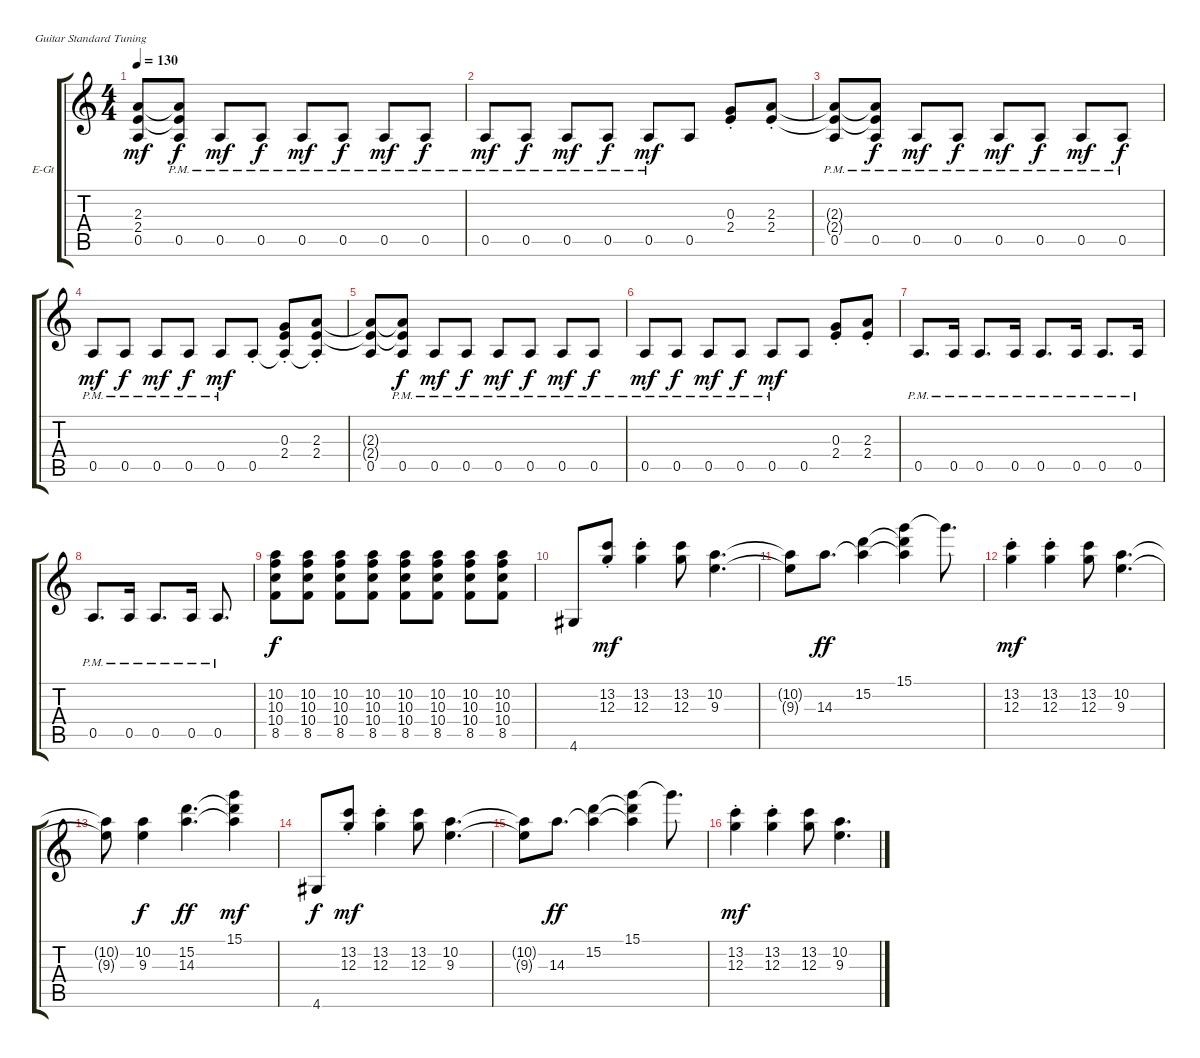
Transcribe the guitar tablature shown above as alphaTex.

\defaultSystemsLayout 4
\bracketExtendMode groupsimilarinstruments
\firstSystemTrackNameOrientation horizontal
\otherSystemsTrackNameOrientation horizontal
\track ("Ю. Каспарян " "E-Gt") {instrument overdrivenguitar}
\staff {score tabs}
\tuning (E4 B3 G3 D3 A2 E2)
\ts (4 4)
\tempo 130
\clef g2
\ks c
(0.5 2.4{t} 2.3{t}).8{dy mf} (0.5{pm} 2.3{t} 2.4{t}).8{dy f} 0.5{pm}.8{dy mf} 0.5{pm}.8{dy f} 0.5{pm}.8{dy mf} 0.5{pm}.8{dy f} 0.5{pm}.8{dy mf} 0.5{pm}.8{dy f} |
0.5{pm}.8{dy mf} 0.5{pm}.8{dy f} 0.5{pm}.8{dy mf} 0.5{pm}.8{dy f} 0.5{pm}.8{dy mf} 0.5.8 (2.4{st} 0.3{st}).8 (2.4{st} 2.3{st}).8 |
(0.5{pm} 2.4{t} 2.3{t}).8 (0.5{pm} 2.3{t} 2.4{t}).8{dy f} 0.5{pm}.8{dy mf} 0.5{pm}.8{dy f} 0.5{pm}.8{dy mf} 0.5{pm}.8{dy f} 0.5{pm}.8{dy mf} 0.5{pm}.8{dy f} |
0.5{pm}.8{dy mf} 0.5{pm}.8{dy f} 0.5{pm}.8{dy mf} 0.5{pm}.8{dy f} 0.5{pm}.8{dy mf} 0.5{st}.8 (2.4{st} 0.3{st} 0.5{st t}).8 (2.4{st} 2.3{st} 0.5{t}).8 |
(0.5 2.4{t} 2.3{t}).8 (0.5{pm} 2.3{t} 2.4{t}).8{dy f} 0.5{pm}.8{dy mf} 0.5{pm}.8{dy f} 0.5{pm}.8{dy mf} 0.5{pm}.8{dy f} 0.5{pm}.8{dy mf} 0.5{pm}.8{dy f} |
0.5{pm}.8{dy mf} 0.5{pm}.8{dy f} 0.5{pm}.8{dy mf} 0.5{pm}.8{dy f} 0.5{pm}.8{dy mf} 0.5.8 (2.4{st} 0.3{st}).8 (2.4{st} 2.3{st}).8 |
0.5{pm}.8{d} 0.5{pm}.16 0.5{pm}.8{d} 0.5{pm}.16 0.5{pm}.8{d} 0.5{pm}.16 0.5{pm}.8{d} 0.5{pm}.16 |
0.5{pm}.8{d} 0.5{pm}.16 0.5{pm}.8{d} 0.5{pm}.16 0.5{pm}.8{d} |
(8.5 10.4 10.3 10.2).8{dy f} (8.5 10.4 10.3 10.2).8 (8.5 10.4 10.3 10.2).8 (8.5 10.4 10.3 10.2).8 (8.5 10.4 10.3 10.2).8 (8.5 10.4 10.3 10.2).8 (8.5 10.4 10.3 10.2).8 (8.5 10.4 10.3 10.2).8 |
4.6.8 (13.2{st} 12.3{st}).8{dy mf} (13.2{st} 12.3{st}).4 (13.2 12.3).8 (10.2 9.3).4{d} |
(10.2{t} 9.3{t}).8 14.3.8{d dy ff} (15.2 14.3{t}).4 (15.1 14.3{t} 15.2{t}).4 15.1{t}.8{d} |
(13.2{st} 12.3{st}).4{dy mf} (13.2{st} 12.3{st}).4 (13.2 12.3).8 (10.2 9.3).4{d} |
(10.2{t} 9.3{t}).8 (10.2 9.3).4{dy f} (15.2 14.3).4{d dy ff} (15.2{t} 14.3{t} 15.1).4{dy mf} |
4.6.8{dy f} (13.2{st} 12.3{st}).8{dy mf} (13.2{st} 12.3{st}).4 (13.2 12.3).8 (10.2 9.3).4{d} |
(10.2{t} 9.3{t}).8 14.3.8{d dy ff} (15.2 14.3{t}).4 (15.1 14.3{t} 15.2{t}).4 15.1{t}.8{d} |
(13.2{st} 12.3{st}).4{dy mf} (13.2{st} 12.3{st}).4 (13.2 12.3).8 (10.2 9.3).4{d}
